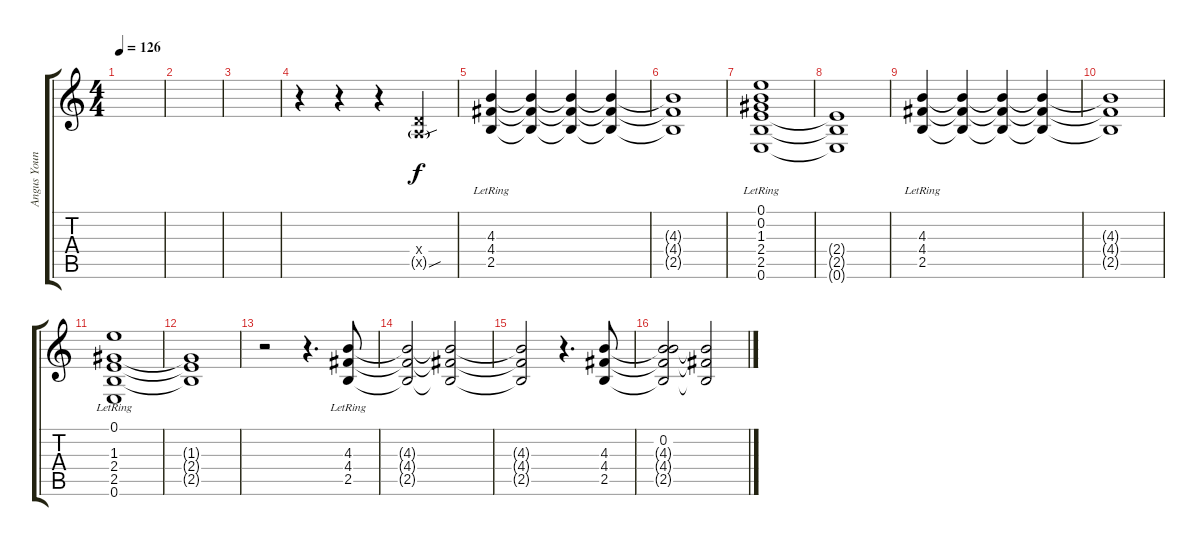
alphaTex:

\track ("Angus Young" "Angus Youn") {instrument distortionguitar}
\staff {score tabs}
\tuning (E4 B3 G3 D3 A2 E2) {hide}
\ts (4 4)
\tempo 126
\clef g2
\ks c
|
|
|
r.4 r.4 r.4 (0.4{x} 0.5{sou g x}).4{balance 15} |
(4.3 4.4 2.5{lr}).4{dy f} (4.3{t} 4.4{t} 2.5{t}).4 (4.3{t} 4.4{t} 2.5{t}).4 (4.3{t} 4.4{t} 2.5{t}).4 |
(4.3{t} 4.4{t} 2.5{t}).1 |
(0.1 0.2 1.3 2.4 2.5 0.6{lr}).1 |
(2.4{t} 2.5{t} 0.6{t}).1 |
(4.3 4.4 2.5{lr}).4 (4.3{t} 4.4{t} 2.5{t}).4 (4.3{t} 4.4{t} 2.5{t}).4 (4.3{t} 4.4{t} 2.5{t}).4 |
(4.3{t} 4.4{t} 2.5{t}).1 |
(0.1 1.3 2.4 2.5 0.6{lr}).1 |
(1.3{t} 2.4{t} 2.5{t}).1 |
r.2 r.4{d} (4.3 4.4 2.5{lr}).8 |
(4.3{t} 4.4{t} 2.5{t}).2 (4.3{t} 4.4{t} 2.5{t}).2 |
(4.3{t} 4.4{t} 2.5{t}).2 r.4{d} (4.3 4.4 2.5).8 |
(0.2 4.3{t} 4.4{t} 2.5{t}).2 (4.3{t} 4.4{t} 2.5{t}).2
